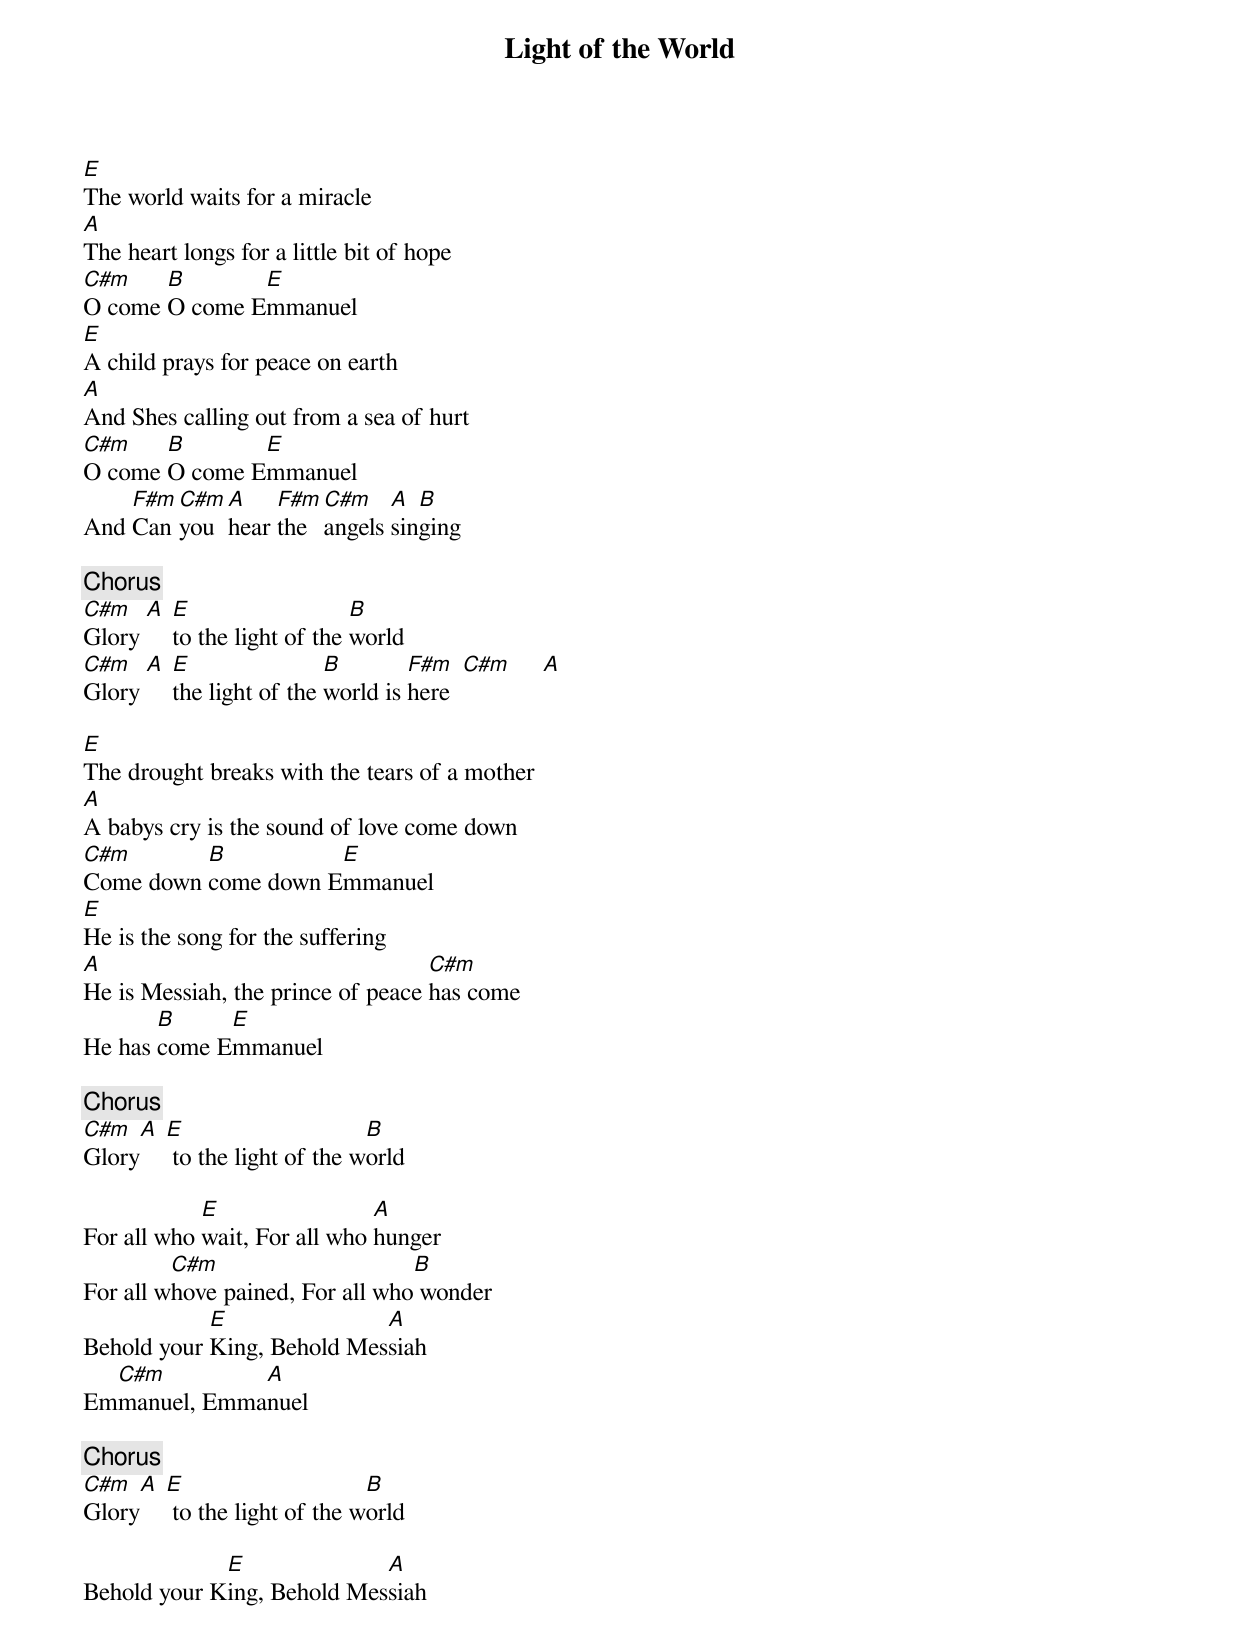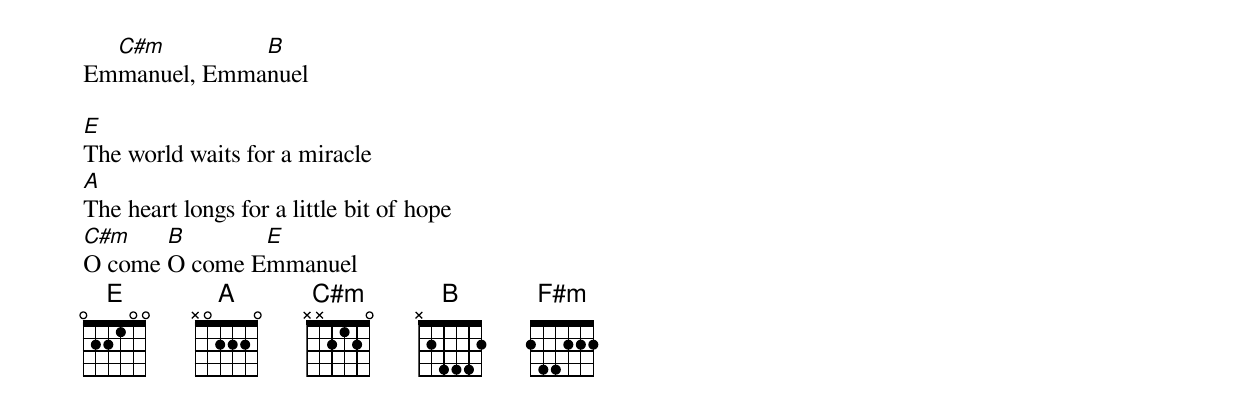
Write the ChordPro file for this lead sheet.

{Title: Light of the World}

{Verse 1}
[E]The world waits for a miracle
[A]The heart longs for a little bit of hope
[C#m]O come [B]O come E[E]mmanuel
[E]A child prays for peace on earth
[A]And Shes calling out from a sea of hurt
[C#m]O come [B]O come E[E]mmanuel
And [F#m]Can [C#m]you [A]hear [F#m]the [C#m]angels [A]sin[B]ging

{Chorus 1}
[C#m]Glory [A] [E]to the light of the [B]world
[C#m]Glory [A] [E]the light of the [B]world is [F#m]here  [C#m]     [A]

{Verse 2}
[E]The drought breaks with the tears of a mother
[A]A babys cry is the sound of love come down
[C#m]Come down [B]come down E[E]mmanuel
[E]He is the song for the suffering
[A]He is Messiah, the prince of peace [C#m]has come
He has [B]come E[E]mmanuel

{Chorus 2: (4x)}
[C#m]Glory[A] [E] to the light of the w[B]orld

{Bridge 1}
For all who [E]wait, For all who [A]hunger
For all w[C#m]hove pained, For all who[B] wonder
Behold your [E]King, Behold Mes[A]siah
Em[C#m]manuel, Emma[A]nuel

{Chorus 3: (4x)}
[C#m]Glory[A] [E] to the light of the w[B]orld

{Bridge 2}
Behold your K[E]ing, Behold Mes[A]siah
Em[C#m]manuel, Emma[B]nuel

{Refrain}
[E]The world waits for a miracle
[A]The heart longs for a little bit of hope
[C#m]O come [B]O come E[E]mmanuel
